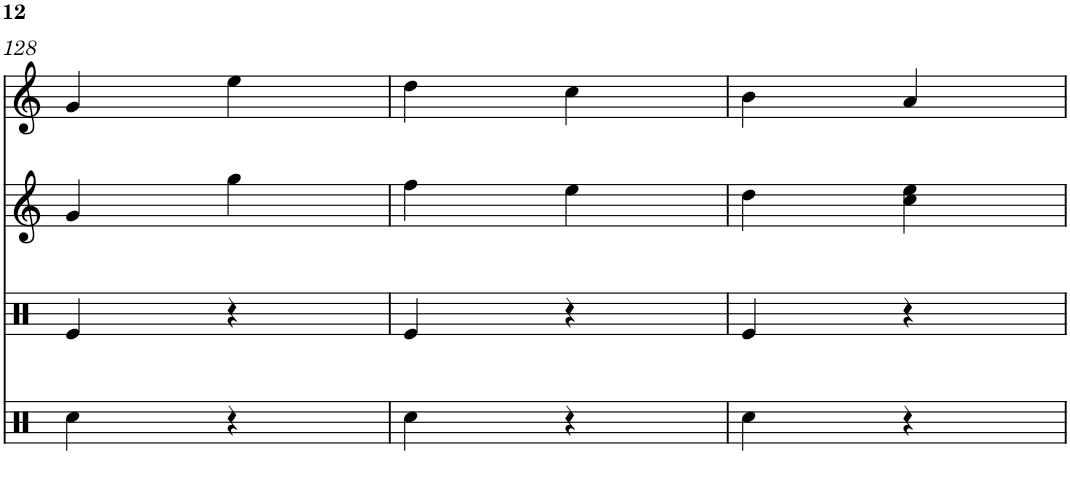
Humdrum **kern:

**kern	**kern	**kern	**kern
*part4	*part3	*part2	*part1
*staff4	*staff3	*staff2	*staff1
*I"Timbal fondo	*I"Timbal	*I"Gralla 2	*I"Gralla 1
!!LO:PB:g=z
*clefX	*clefX	*clefG2	*clefG2
*k[]	*k[]	*k[]	*k[]
*M2/4	*M2/4	*M2/4	*M2/4
=128	=128	=128	=128
4cc\	4e/	4g/	4g/
4r	4r	4gg\	4ee\
=129	=129	=129	=129
4cc\	4e/	4ff\	4dd\
4r	4r	4ee\	4cc\
=130	=130	=130	=130
4cc\	4e/	4dd\	4b\
4r	4r	4cc\ 4ee\	4a/
=	=	=	=
*-	*-	*-	*-
